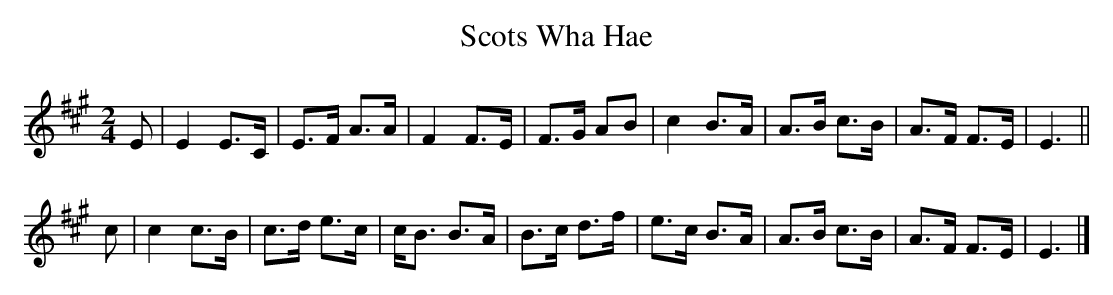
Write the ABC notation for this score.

X:1
T:Scots Wha Hae
M:2/4
L:1/8
K:EMix
E|E2 E>C|E>F A>A|F2  F>E|F>G AB |c2  B>A|A>B c>B|A>F F>E|E3||
c|c2 c>B|c>d e>c|c<B B>A|B>c d>f|e>c B>A|A>B c>B|A>F F>E|E3|]
